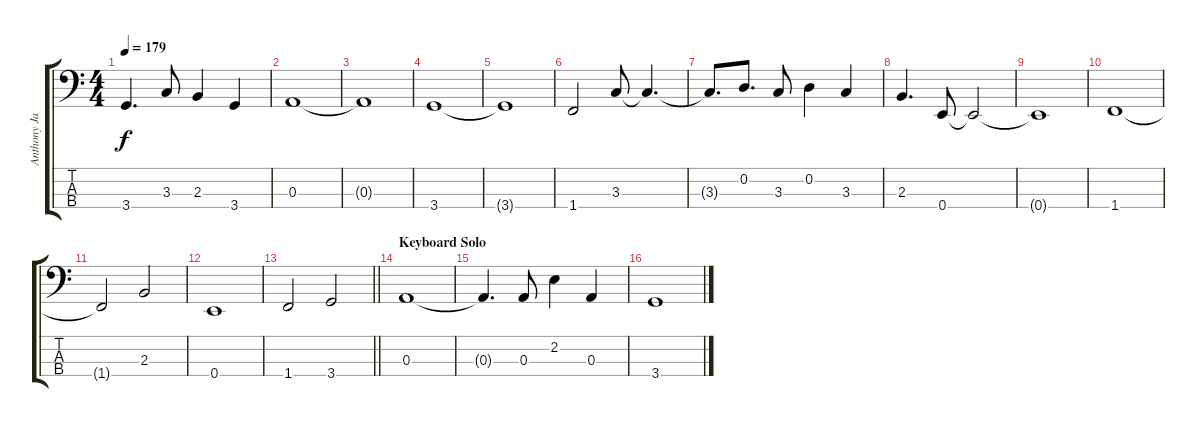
\track ("Anthony Jackson" "Anthony Ja") {instrument electricbassfinger}
\staff {score tabs}
\tuning (G2 D2 A1 E1) {hide}
\ts (4 4)
\tempo 179
\clef f4
\ks c
3.4{t}.4{d dy f} 3.3.8 2.3.4 3.4.4 |
0.3.1 |
0.3{t}.1 |
3.4.1 |
3.4{t}.1 |
1.4.2 3.3.8 3.3{t}.4{d} |
3.3{t}.8{d} 0.2.8{d} 3.3.8 0.2.4 3.3.4 |
2.3.4{d} 0.4.8 0.4{t}.2 |
0.4{t}.1 |
1.4.1 |
1.4{t}.2 2.3.2 |
0.4.1 |
\barLineRight lightlight
1.4.2 3.4.2 |
\section ("" "Keyboard Solo")
0.3.1 |
0.3{t}.4{d} 0.3.8 2.2.4 0.3.4 |
3.4.1
